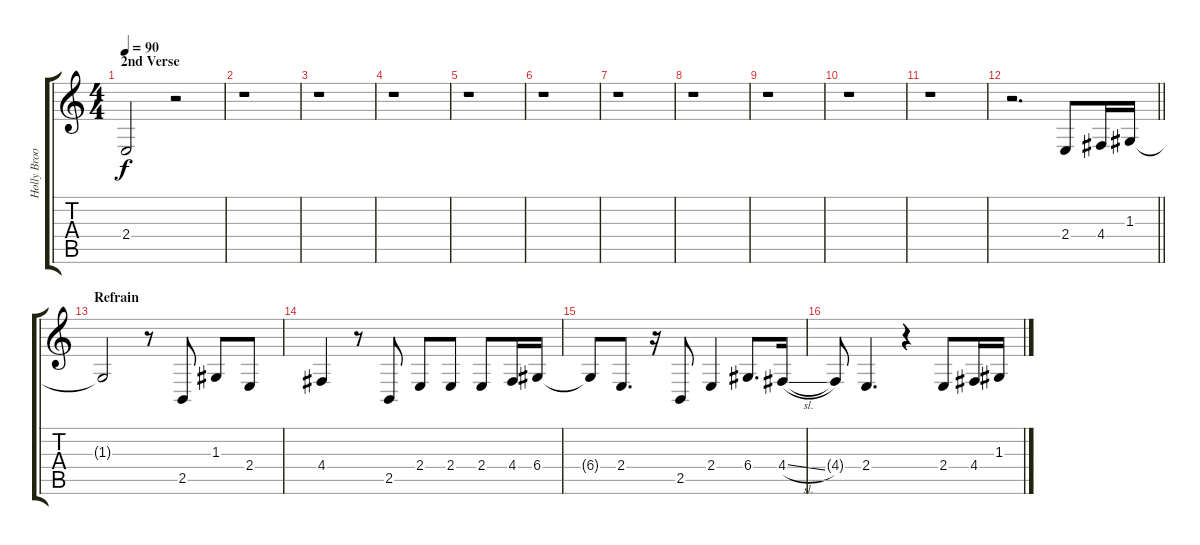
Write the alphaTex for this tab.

\track ("Holly Brook - Vocals" "Holly Broo") {instrument clarinet}
\staff {score tabs}
\tuning (E4 B3 G3 D3 A2 E2) {hide}
\ts (4 4)
\section ("" "2nd Verse")
\tempo 90
\clef g2
\ks c
2.4{t}.2{dy f} r.2 |
r.1 |
r.1 |
r.1 |
r.1 |
r.1 |
r.1 |
r.1 |
r.1 |
r.1 |
r.1 |
\barLineRight lightlight
r.2{d} 2.4.8 4.4.16 1.3.16 |
\section ("" "Refrain")
1.3{t}.2 r.8 2.5.8 1.3.8 2.4.8 |
4.4.4 r.8 2.5.8 2.4.8 2.4.8 2.4.8 4.4.16 6.4.16 |
6.4{t}.8 2.4.8{d} r.16 2.5.8 2.4.4 6.4.8{d} 4.4{sl}.16 |
4.4{t}.8 2.4.4{d} r.4 2.4.8 4.4.16 1.3.16
